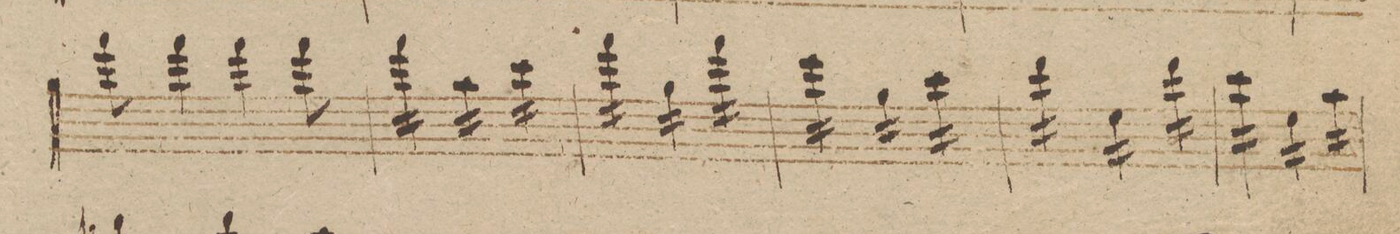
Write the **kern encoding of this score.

**kern	**dynam
*I"Violino 1mo	*
*clefG2	*
*k[b-]	*
*met(c|)	*
*M3/4	*
8fff\	.
4fff\	.
4fff\	.
8fff\	.
=199	=199
*tremolo	*
16fff\LL	.
16fff\	.
16fff\	.
16fff\JJ	.
16aa\LL	.
16aa\	.
16aa\	.
16aa\JJ	.
16ccc\LL	.
16ccc\	.
16ccc\	.
16ccc\JJ	.
=200	=200
16fff\LL	.
16fff\	.
16fff\	.
16fff\JJ	.
16gg\LL	.
16gg\	.
16gg\	.
16gg\JJ	.
16fff\LL	.
16fff\	.
16fff\	.
16fff\JJ	.
=201	=201
16eee\LL	.
16eee\	.
16eee\	.
16eee\JJ	.
16gg\LL	.
16gg\	.
16gg\	.
16gg\JJ	.
16ccc\LL	.
16ccc\	.
16ccc\	.
16ccc\JJ	.
=202	=202
16ddd\LL	.
16ddd\	.
16ddd\	.
16ddd\JJ	.
16ee\LL	.
16ee\	.
16ee\	.
16ee\JJ	.
16ddd\LL	.
16ddd\	.
16ddd\	.
16ddd\JJ	.
=203	=203
16ccc\LL	.
16ccc\	.
16ccc\	.
16ccc\JJ	.
16ee\LL	.
16ee\	.
16ee\	.
16ee\JJ	.
16aa\LL	.
16aa\	.
16aa\	.
16aa\JJ	.
=204	=204
*-	*-
